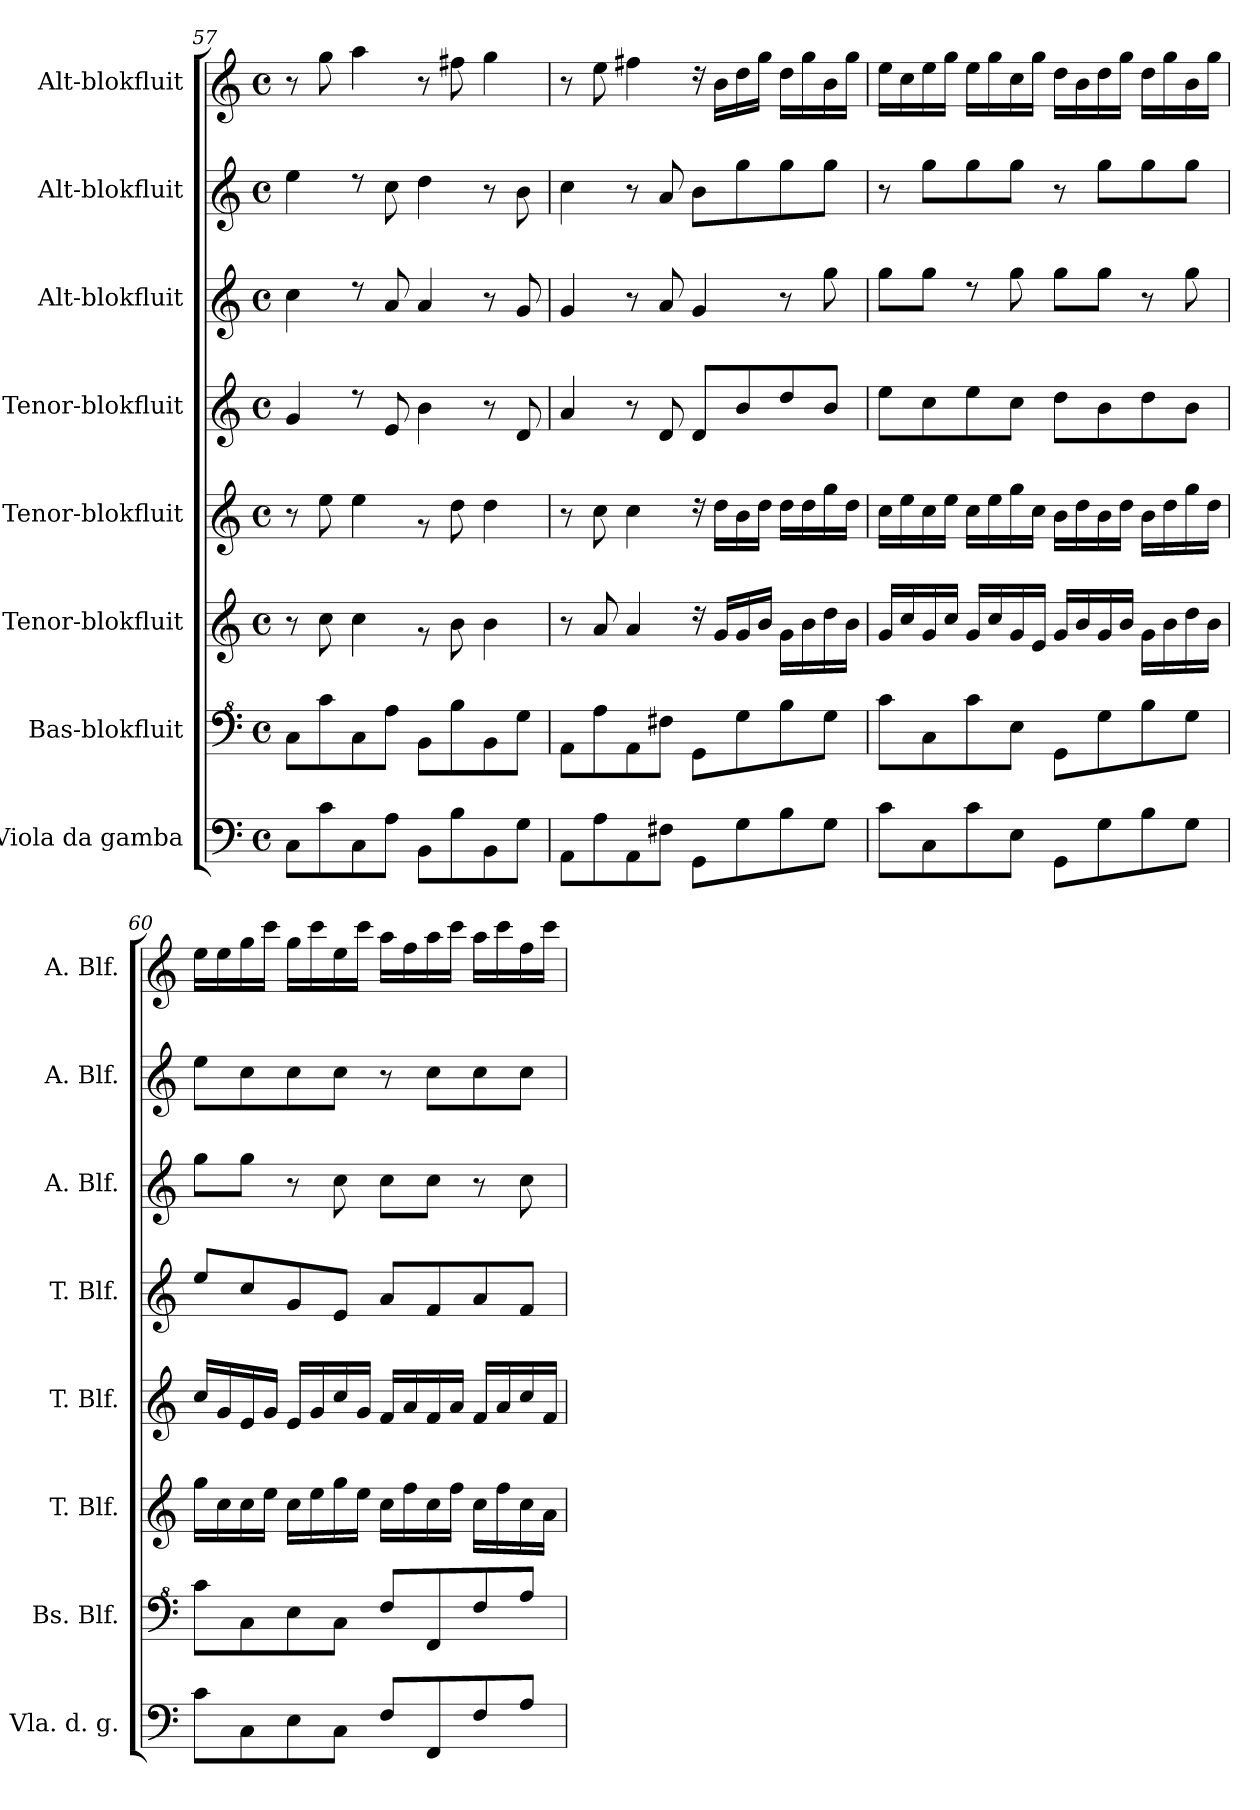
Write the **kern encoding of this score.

**kern	**kern	**kern	**kern	**kern	**kern	**kern	**kern
*part8	*part7	*part6	*part5	*part4	*part3	*part2	*part1
*staff8	*staff7	*staff6	*staff5	*staff4	*staff3	*staff2	*staff1
*I"Viola da gamba	*I"Bas-blokfluit	*I"Tenor-blokfluit	*I"Tenor-blokfluit	*I"Tenor-blokfluit	*I"Alt-blokfluit	*I"Alt-blokfluit	*I"Alt-blokfluit
*I'Vla. d. g.	*I'Bs. Blf.	*I'T. Blf.	*I'T. Blf.	*I'T. Blf.	*I'A. Blf.	*I'A. Blf.	*I'A. Blf.
!!LO:PB:g=z
*clefF4	*clefF^4	*clefG2	*clefG2	*clefG2	*clefG2	*clefG2	*clefG2
*k[]	*k[]	*k[]	*k[]	*k[]	*k[]	*k[]	*k[]
*M4/4	*M4/4	*M4/4	*M4/4	*M4/4	*M4/4	*M4/4	*M4/4
*met(c)	*met(c)	*met(c)	*met(c)	*met(c)	*met(c)	*met(c)	*met(c)
=57	=57	=57	=57	=57	=57	=57	=57
8C\L	8c\L	8r	8r	4g/	4cc\	4ee\	8r
8c\	8cc\	8cc\	8ee\	.	.	.	8gg\
8C\	8c\	4cc\	4ee\	8rdd	8rdd	8rdd	4aa\
8A\J	8a\J	.	.	8e/	8a/	8cc\	.
8BB\L	8B\L	8rg	8rg	4b\	4a/	4dd\	8r
8B\	8b\	8b\	8dd\	.	.	.	8ff#X\
8BB\	8B\	4b\	4dd\	8r	8r	8r	4gg\
8G\J	8g\J	.	.	8d/	8g/	8b\	.
=58	=58	=58	=58	=58	=58	=58	=58
8AA\L	8A\L	8r	8r	4a/	4g/	4cc\	8r
8A\	8a\	8a/	8cc\	.	.	.	8ee\
8AA\	8A\	4a/	4cc\	8r	8r	8r	4ff#X\
8F#X\J	8f#X\J	.	.	8d/	8a/	8a/	.
8GG\L	8G\L	16rdd	16rdd	8d/L	4g/	8b\L	16rdd
.	.	16g/LL	16dd\LL	.	.	.	16b\LL
8G\	8g\	16g/	16b\	8b/	.	8gg\	16dd\
.	.	16b/JJ	16dd\JJ	.	.	.	16gg\JJ
8B\	8b\	16g\LL	16dd\LL	8dd/	8r	8gg\	16dd\LL
.	.	16b\	16dd\	.	.	.	16gg\
8G\J	8g\J	16dd\	16gg\	8b/J	8gg\	8gg\J	16b\
.	.	16b\JJ	16dd\JJ	.	.	.	16gg\JJ
=59	=59	=59	=59	=59	=59	=59	=59
8c\L	8cc\L	16g/LL	16cc\LL	8ee\L	8gg\L	8r	16ee\LL
.	.	16cc/	16ee\	.	.	.	16cc\
8C\	8c\	16g/	16cc\	8cc\	8gg\J	8gg\L	16ee\
.	.	16cc/JJ	16ee\JJ	.	.	.	16gg\JJ
8c\	8cc\	16g/LL	16cc\LL	8ee\	8rdd	8gg\	16ee\LL
.	.	16cc/	16ee\	.	.	.	16gg\
8E\J	8e\J	16g/	16gg\	8cc\J	8gg\	8gg\J	16cc\
.	.	16e/JJ	16cc\JJ	.	.	.	16gg\JJ
8GG\L	8G\L	16g/LL	16b\LL	8dd\L	8gg\L	8r	16dd\LL
.	.	16b/	16dd\	.	.	.	16b\
8G\	8g\	16g/	16b\	8b\	8gg\J	8gg\L	16dd\
.	.	16b/JJ	16dd\JJ	.	.	.	16gg\JJ
8B\	8b\	16g\LL	16b\LL	8dd\	8r	8gg\	16dd\LL
.	.	16b\	16dd\	.	.	.	16gg\
8G\J	8g\J	16dd\	16gg\	8b\J	8gg\	8gg\J	16b\
.	.	16b\JJ	16dd\JJ	.	.	.	16gg\JJ
!!LO:PB:g=z
=60	=60	=60	=60	=60	=60	=60	=60
8c\L	8cc\L	16gg\LL	16cc/LL	8ee/L	8gg\L	8ee\L	16ee\LL
.	.	16cc\	16g/	.	.	.	16ee\
8C\	8c\	16cc\	16e/	8cc/	8gg\J	8cc\	16gg\
.	.	16ee\JJ	16g/JJ	.	.	.	16ccc\JJ
8E\	8e\	16cc\LL	16e/LL	8g/	8r	8cc\	16gg\LL
.	.	16ee\	16g/	.	.	.	16ccc\
8C\J	8c\J	16gg\	16cc/	8e/J	8cc\	8cc\J	16ee\
.	.	16ee\JJ	16g/JJ	.	.	.	16ccc\JJ
8F/L	8f/L	16cc\LL	16f/LL	8a/L	8cc\L	8r	16aa\LL
.	.	16ff\	16a/	.	.	.	16ff\
8FF/	8F/	16cc\	16f/	8f/	8cc\J	8cc\L	16aa\
.	.	16ff\JJ	16a/JJ	.	.	.	16ccc\JJ
8F/	8f/	16cc\LL	16f/LL	8a/	8r	8cc\	16aa\LL
.	.	16ff\	16a/	.	.	.	16ccc\
8A/J	8a/J	16cc\	16cc/	8f/J	8cc\	8cc\J	16ff\
.	.	16a\JJ	16f/JJ	.	.	.	16ccc\JJ
=	=	=	=	=	=	=	=
*-	*-	*-	*-	*-	*-	*-	*-
